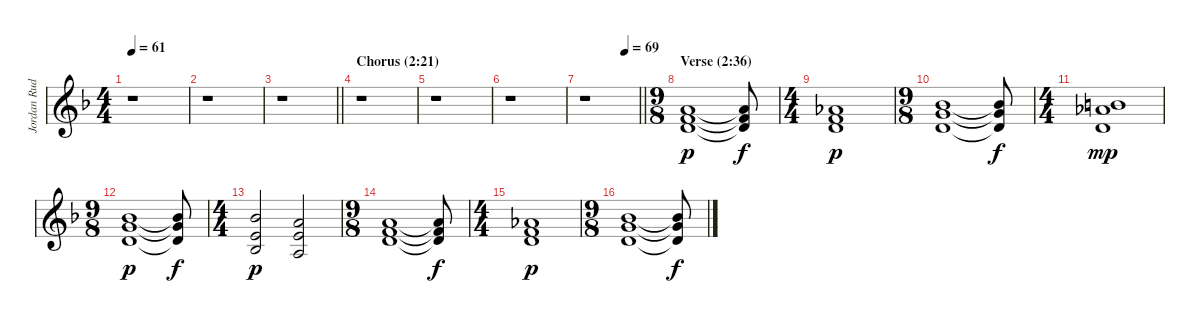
\track ("Jordan Rudess Strings" "Jordan Rud") {instrument stringensemble1}
\staff {score}
\tuning (E4 B3 G3 D3 A2 E2 B1) {hide}
\ts (4 4)
\tempo 61
\clef g2
\ks dminor
r.1{dy f} |
r.1 |
\barLineRight lightlight
r.1 |
\section ("" "Chorus (2:21)")
r.1 |
r.1 |
r.1 |
\tempo (69 0.75)
\barLineRight lightlight
r.1 |
\ts (9 8)
\section ("" "Verse (2:36)")
(5.1 6.2 7.3).1{dy p} (5.1{t} 6.2{t} 7.3{t}).8{dy f} |
\ts (4 4)
(4.1 6.2 7.3).1{dy p} |
\ts (9 8)
(6.1 8.2 7.3).1 (6.1{t} 8.2{t} 7.3{t}).8{dy f} |
\ts (4 4)
(4.1 12.2 7.3).1{dy mp} |
\ts (9 8)
(6.1 8.2 7.3).1{dy p} (6.1{t} 8.2{t} 7.3{t}).8{dy f} |
\ts (4 4)
(6.1 5.2 3.3).2{dy p} (5.1 5.2 2.3).2 |
\ts (9 8)
(5.1 6.2 7.3).1 (5.1{t} 6.2{t} 7.3{t}).8{dy f} |
\ts (4 4)
(4.1 6.2 7.3).1{dy p} |
\ts (9 8)
(6.1 8.2 7.3).1 (6.1{t} 8.2{t} 7.3{t}).8{dy f}
